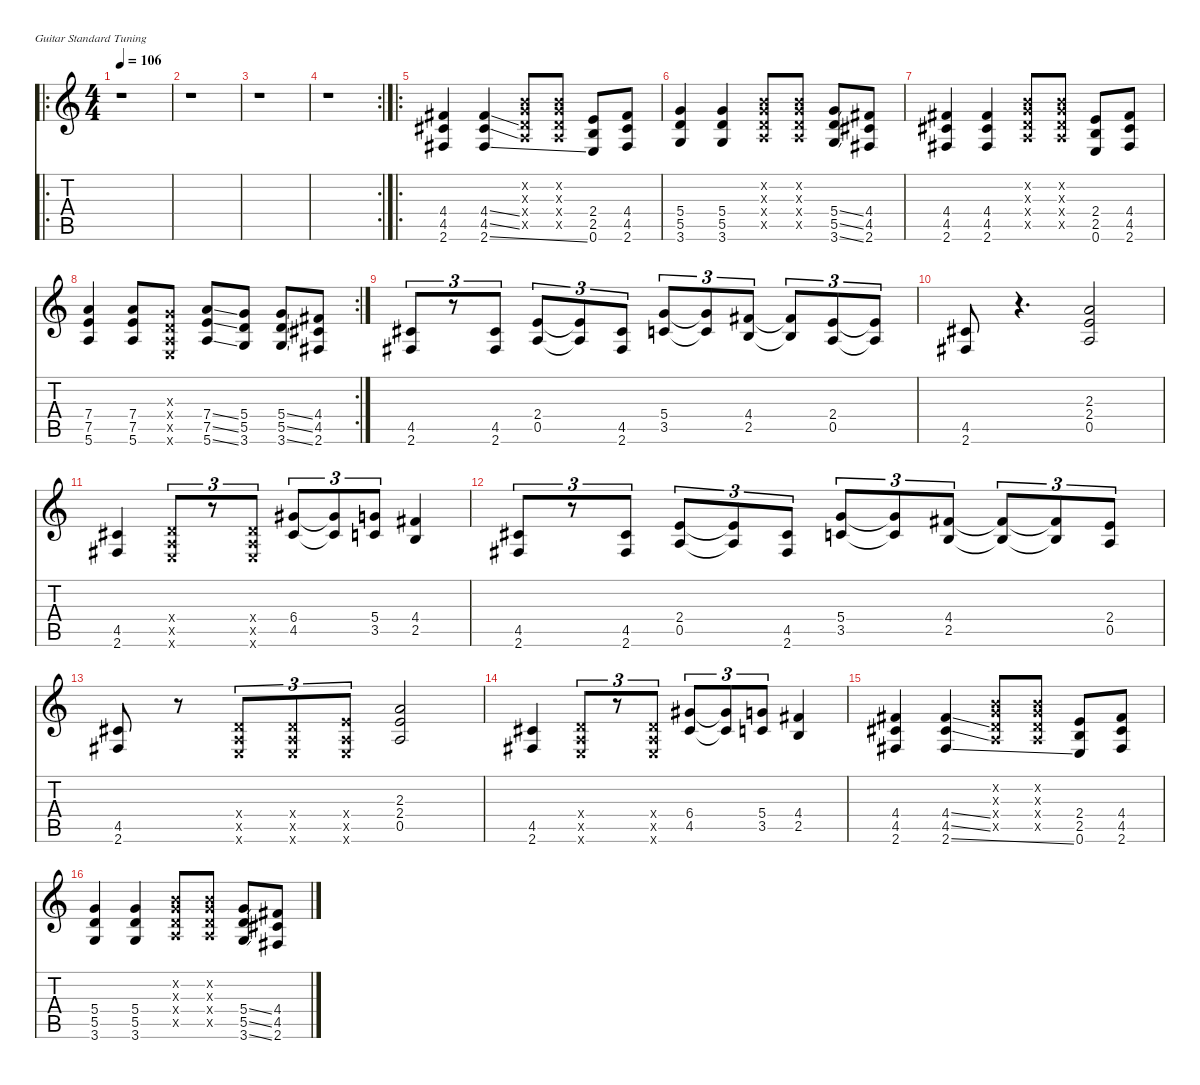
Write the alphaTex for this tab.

\defaultSystemsLayout 4
\hideDynamics
\bracketExtendMode nobrackets
\singleTrackTrackNamePolicy hidden
\multiTrackTrackNamePolicy hidden
\otherSystemsTrackNameOrientation horizontal
\track ("James Hetfield Rythm" "dist.guit.") {instrument distortionguitar}
\staff {score tabs}
\tuning (E4 B3 G3 D3 A2 E2)
\ro
\ts (4 4)
\beaming (8 2 2 2 2)
\tempo 106
\clef g2
\ks c
r.1{dy f} |
r.1 |
r.1 |
\rc 2
r.1 |
\ro
(4.4{acc #} 4.5{acc #} 2.6{acc #}).4 (4.4{ss acc #} 4.5{ss acc #} 2.6{ss acc #}).4 (0.2{x} 0.3{x} 0.4{x} 0.5{x}).8 (0.2{x} 0.3{x} 0.4{x} 0.5{x}).8 (2.4 2.5 0.6).8 (4.4{acc #} 4.5{acc #} 2.6{acc #}).8 |
(5.4 5.5 3.6).4 (5.4 5.5 3.6).4 (0.2{x} 0.3{x} 0.4{x} 0.5{x}).8 (0.2{x} 0.3{x} 0.4{x} 0.5{x}).8 (5.4{ss} 5.5{ss} 3.6{ss}).8 (4.4{acc #} 4.5{acc #} 2.6{acc #}).8 |
(4.4{acc #} 4.5{acc #} 2.6{acc #}).4 (4.4{acc #} 4.5{acc #} 2.6{acc #}).4 (0.2{x} 0.3{x} 0.4{x} 0.5{x}).8 (0.2{x} 0.3{x} 0.4{x} 0.5{x}).8 (2.4 2.5 0.6).8 (4.4{acc #} 4.5{acc #} 2.6{acc #}).8 |
\rc 2
(7.4 7.5 5.6).4 (7.4 7.5 5.6).8 (0.3{x} 0.4{x} 0.5{x} 0.6{x}).8 (7.4{ss} 7.5{ss} 5.6{ss}).8 (5.4 5.5 3.6).8 (5.4{ss} 5.5{ss} 3.6{ss}).8 (4.4{acc #} 4.5{acc #} 2.6{acc #}).8 |
(4.5{acc #} 2.6{acc #}).8{tu (3 2)} r.8{tu (3 2)} (4.5{acc #} 2.6{acc #}).8{tu (3 2)} (2.4 0.5).8{tu (3 2)} (2.4{t} 0.5{t}).8{tu (3 2)} (4.5{acc #} 2.6{acc #}).8{tu (3 2)} (5.4 3.5).8{tu (3 2)} (5.4{t} 3.5{t}).8{tu (3 2)} (4.4{acc #} 2.5).8{tu (3 2)} (4.4{t acc #} 2.5{t}).8{tu (3 2)} (2.4 0.5).8{tu (3 2)} (2.4{t} 0.5{t}).8{tu (3 2)} |
(4.5{acc #} 2.6{acc #}).8 r.4{d} (2.3 2.4 0.5).2 |
(4.5{acc #} 2.6{acc #}).4 (0.4{x} 0.5{x} 0.6{x}).8{tu (3 2)} r.8{tu (3 2)} (0.4{x} 0.5{x} 0.6{x}).8{tu (3 2)} (6.4{acc #} 4.5{acc #}).8{tu (3 2)} (6.4{t acc #} 4.5{t acc #}).8{tu (3 2)} (5.4 3.5).8{tu (3 2)} (4.4{acc #} 2.5).4 |
(4.5{acc #} 2.6{acc #}).8{tu (3 2)} r.8{tu (3 2)} (4.5{acc #} 2.6{acc #}).8{tu (3 2)} (2.4 0.5).8{tu (3 2)} (2.4{t} 0.5{t}).8{tu (3 2)} (4.5{acc #} 2.6{acc #}).8{tu (3 2)} (5.4 3.5).8{tu (3 2)} (5.4{t} 3.5{t}).8{tu (3 2)} (4.4{acc #} 2.5).8{tu (3 2)} (4.4{t acc #} 2.5{t}).8{tu (3 2)} (4.4{t acc #} 2.5{t}).8{tu (3 2)} (2.4 0.5).8{tu (3 2)} |
(4.5{acc #} 2.6{acc #}).8 r.8 (0.4{x} 0.5{x} 0.6{x}).8{tu (3 2)} (0.4{x} 0.5{x} 0.6{x}).8{tu (3 2)} (2.4{x} 0.5{x} 0.6{x}).8{tu (3 2)} (2.3 2.4 0.5).2 |
(4.5{acc #} 2.6{acc #}).4 (0.4{x} 0.5{x} 0.6{x}).8{tu (3 2)} r.8{tu (3 2)} (0.4{x} 0.5{x} 0.6{x}).8{tu (3 2)} (6.4{acc #} 4.5{acc #}).8{tu (3 2)} (6.4{t acc #} 4.5{t acc #}).8{tu (3 2)} (5.4 3.5).8{tu (3 2)} (4.4{acc #} 2.5).4 |
(4.4{acc #} 4.5{acc #} 2.6{acc #}).4 (4.4{ss acc #} 4.5{ss acc #} 2.6{ss acc #}).4 (0.2{x} 0.3{x} 0.4{x} 0.5{x}).8 (0.2{x} 0.3{x} 0.4{x} 0.5{x}).8 (2.4 2.5 0.6).8 (4.4{acc #} 4.5{acc #} 2.6{acc #}).8 |
(5.4 5.5 3.6).4 (5.4 5.5 3.6).4 (0.2{x} 0.3{x} 0.4{x} 0.5{x}).8 (0.2{x} 0.3{x} 0.4{x} 0.5{x}).8 (5.4{ss} 5.5{ss} 3.6{ss}).8 (4.4{acc #} 4.5{acc #} 2.6{acc #}).8
